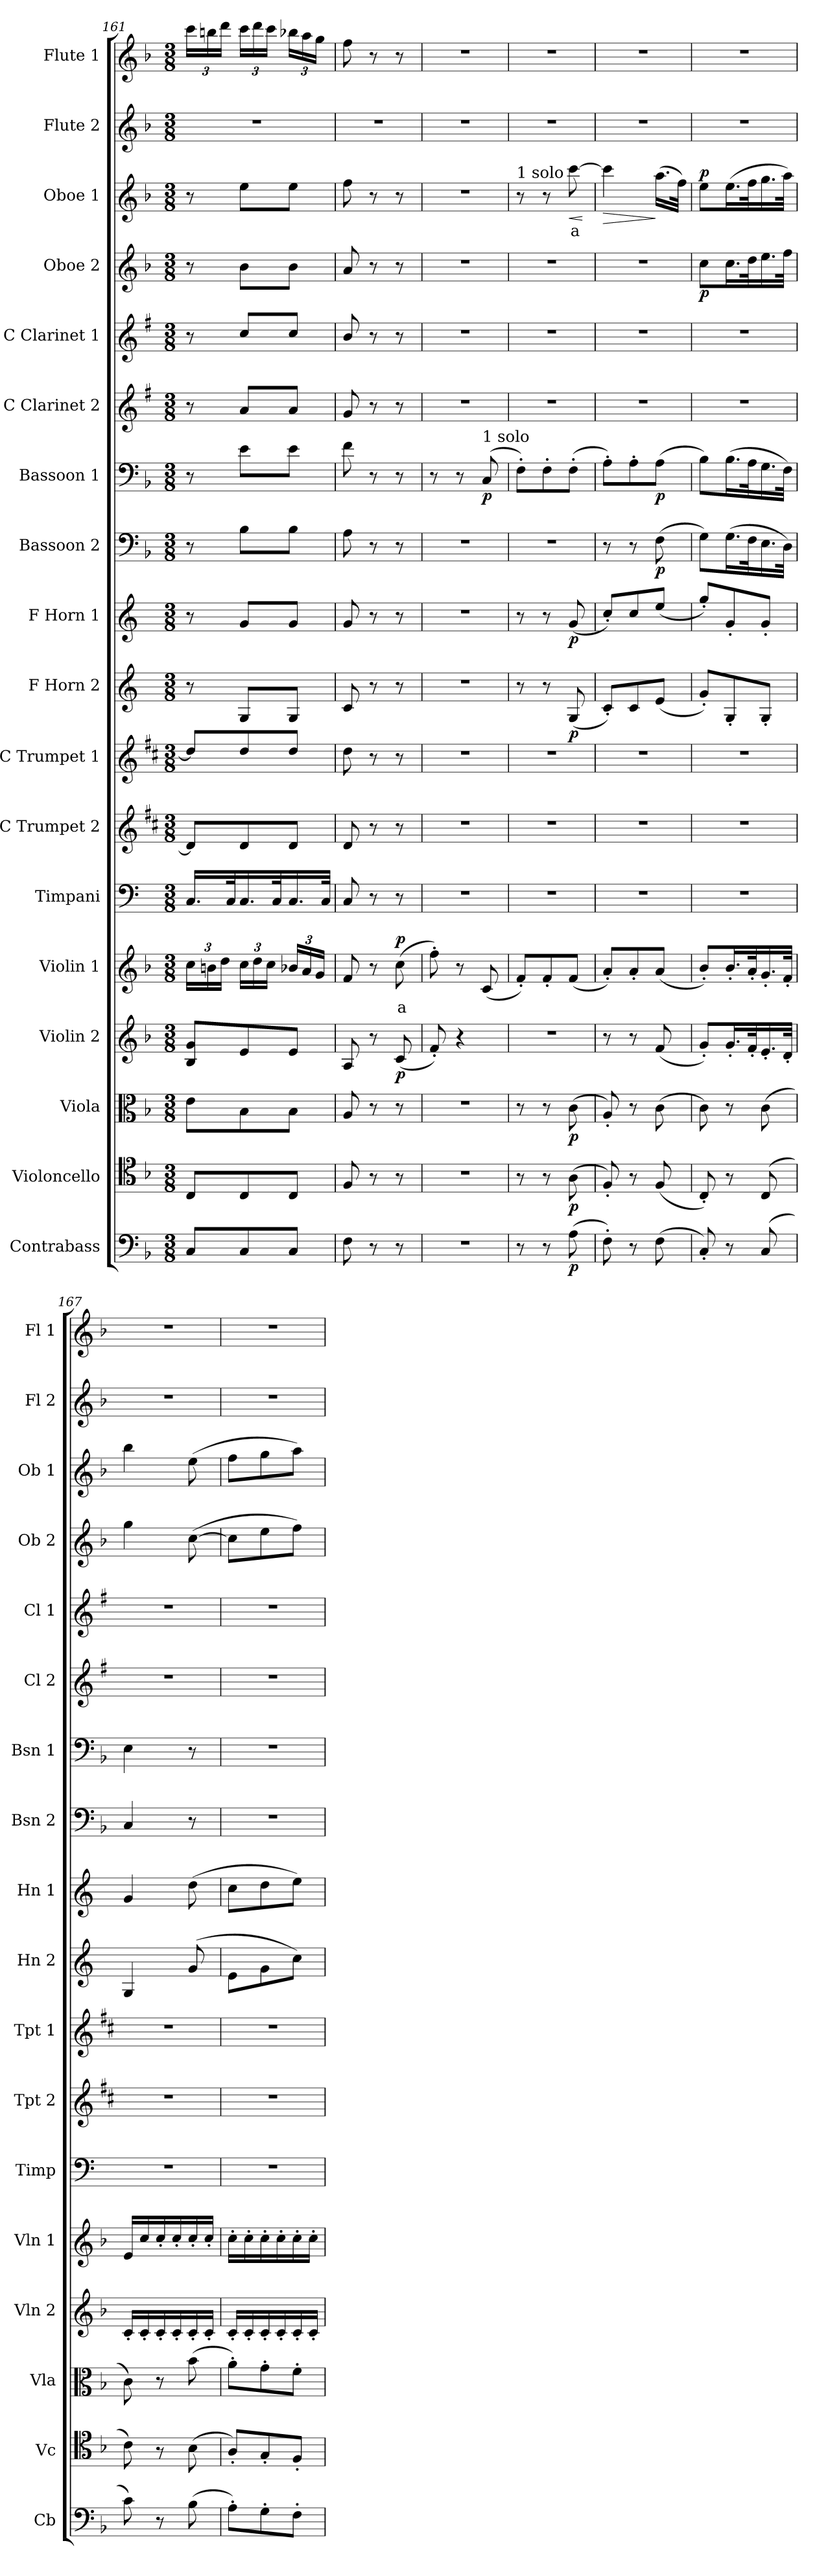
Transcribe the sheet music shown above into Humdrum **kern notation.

**kern	**dynam	**kern	**dynam	**kern	**dynam	**kern	**dynam	**kern	**text	**dynam	**kern	**kern	**kern	**kern	**dynam	**kern	**dynam	**kern	**dynam	**kern	**dynam	**kern	**kern	**kern	**dynam	**kern	**text	**dynam	**kern	**kern
*part18	*part18	*part17	*part17	*part16	*part16	*part15	*part15	*part14	*part14	*part14	*part13	*part12	*part11	*part10	*part10	*part9	*part9	*part8	*part8	*part7	*part7	*part6	*part5	*part4	*part4	*part3	*part3	*part3	*part2	*part1
*staff18	*staff18	*staff17	*staff17	*staff16	*staff16	*staff15	*staff15	*staff14	*staff14	*staff14	*staff13	*staff12	*staff11	*staff10	*staff10	*staff9	*staff9	*staff8	*staff8	*staff7	*staff7	*staff6	*staff5	*staff4	*staff4	*staff3	*staff3	*staff3	*staff2	*staff1
*I"Contrabass	*	*I"Violoncello	*	*I"Viola	*	*I"Violin 2	*	*I"Violin 1	*	*	*I"Timpani	*I"C Trumpet 2	*I"C Trumpet 1	*I"F Horn 2	*	*I"F Horn 1	*	*I"Bassoon 2	*	*I"Bassoon 1	*	*I"C Clarinet 2	*I"C Clarinet 1	*I"Oboe 2	*	*I"Oboe 1	*	*	*I"Flute 2	*I"Flute 1
*I'Cb	*	*I'Vc	*	*I'Vla	*	*I'Vln 2	*	*I'Vln 1	*	*	*I'Timp	*I'Tpt 2	*I'Tpt 1	*I'Hn 2	*	*I'Hn 1	*	*I'Bsn 2	*	*I'Bsn 1	*	*I'Cl 2	*I'Cl 1	*I'Ob 2	*	*I'Ob 1	*	*	*I'Fl 2	*I'Fl 1
!!LO:PB:g=z
*clefF4	*	*clefC4	*	*clefC3	*	*clefG2	*	*clefG2	*	*	*clefF4	*clefG2	*clefG2	*clefG2	*	*clefG2	*	*clefF4	*	*clefF4	*	*clefG2	*clefG2	*clefG2	*	*clefG2	*	*	*clefG2	*clefG2
*ITrd7c12	*	*	*	*	*	*	*	*	*	*	*	*ITrd1c2	*ITrd1c2	*ITrd4c7	*	*ITrd4c7	*	*	*	*	*	*ITrd1c2	*ITrd1c2	*	*	*	*	*	*	*
*k[b-]	*	*k[b-]	*	*k[b-]	*	*k[b-]	*	*k[b-]	*	*	*k[]	*k[]	*k[]	*k[b-]	*	*k[b-]	*	*k[b-]	*	*k[b-]	*	*k[b-]	*k[b-]	*k[b-]	*	*k[b-]	*	*	*k[b-]	*k[b-]
*F:	*	*F:	*	*F:	*	*F:	*	*F:	*	*	*	*	*	*	*	*	*	*F:	*	*F:	*	*F:	*F:	*F:	*	*F:	*	*	*F:	*F:
*M3/8	*	*M3/8	*	*M3/8	*	*M3/8	*	*M3/8	*	*	*M3/8	*M3/8	*M3/8	*M3/8	*	*M3/8	*	*M3/8	*	*M3/8	*	*M3/8	*M3/8	*M3/8	*	*M3/8	*	*	*M3/8	*M3/8
*	*	*	*	*	*	*	*	*Xbrackettup	*	*	*	*	*	*	*	*	*	*	*	*	*	*	*	*	*	*	*	*	*	*Xbrackettup
=161	=161	=161	=161	=161	=161	=161	=161	=161	=161	=161	=161	=161	=161	=161	=161	=161	=161	=161	=161	=161	=161	=161	=161	=161	=161	=161	=161	=161	=161	=161
8CC/L	.	8C/L	.	8e\L	.	8B-/ 8g/L	.	24cc\LL	.	.	16.C/LL	8c/L]	8cc/L]	8r	.	8r	.	8r	.	8r	.	8r	8r	8r	.	8r	.	.	4.r	24ccc\LL
.	.	.	.	.	.	.	.	24bn\	.	.	.	.	.	.	.	.	.	.	.	.	.	.	.	.	.	.	.	.	.	24bbn\
.	.	.	.	.	.	.	.	24dd\JJ	.	.	.	.	.	.	.	.	.	.	.	.	.	.	.	.	.	.	.	.	.	24ddd\JJ
.	.	.	.	.	.	.	.	.	.	.	32C/K	.	.	.	.	.	.	.	.	.	.	.	.	.	.	.	.	.	.	.
8CC/	.	8C/	.	8B-\	.	8e/	.	24cc\LL	.	.	16.C/	8c/	8cc/	8C/L	.	8c/L	.	8B-\L	.	8e\L	.	8g/L	8b-/L	8b-\L	.	8ee\L	.	.	.	24ccc\LL
.	.	.	.	.	.	.	.	24dd\	.	.	.	.	.	.	.	.	.	.	.	.	.	.	.	.	.	.	.	.	.	24ddd\
.	.	.	.	.	.	.	.	24cc\JJ	.	.	.	.	.	.	.	.	.	.	.	.	.	.	.	.	.	.	.	.	.	24ccc\JJ
.	.	.	.	.	.	.	.	.	.	.	32C/K	.	.	.	.	.	.	.	.	.	.	.	.	.	.	.	.	.	.	.
8CC/J	.	8C/J	.	8B-\J	.	8e/J	.	24b-X/LL	.	.	16.C/	8c/J	8cc/J	8C/J	.	8c/J	.	8B-\J	.	8e\J	.	8g/J	8b-/J	8b-\J	.	8ee\J	.	.	.	24bb-X\LL
.	.	.	.	.	.	.	.	24a/	.	.	.	.	.	.	.	.	.	.	.	.	.	.	.	.	.	.	.	.	.	24aa\
.	.	.	.	.	.	.	.	24g/JJ	.	.	.	.	.	.	.	.	.	.	.	.	.	.	.	.	.	.	.	.	.	24gg\JJ
.	.	.	.	.	.	.	.	.	.	.	32C/JJk	.	.	.	.	.	.	.	.	.	.	.	.	.	.	.	.	.	.	.
=162	=162	=162	=162	=162	=162	=162	=162	=162	=162	=162	=162	=162	=162	=162	=162	=162	=162	=162	=162	=162	=162	=162	=162	=162	=162	=162	=162	=162	=162	=162
8FF\	.	8F/	.	8A/	.	8A/	.	8f/	.	.	8C/	8c/	8cc\	8F/	.	8c/	.	8A\	.	8f\	.	8f/	8a/	8a/	.	8ff\	.	.	4.r	8ff\
8r	.	8r	.	8r	.	8r	.	8r	.	.	8r	8r	8r	8r	.	8r	.	8r	.	8r	.	8r	8r	8r	.	8r	.	.	.	8r
!	!	!	!	!	!	!	!LO:DY:b	!	!LO:LY:b:color=#FF0000	!LO:DY:b	!	!	!	!	!	!	!	!	!	!	!	!	!	!	!	!	!	!	!	!
8r	.	8r	.	8r	.	(8c/	p	(8cc\	a	p	8r	8r	8r	8r	.	8r	.	8r	.	8r	.	8r	8r	8r	.	8r	.	.	.	8r
=163	=163	=163	=163	=163	=163	=163	=163	=163	=163	=163	=163	=163	=163	=163	=163	=163	=163	=163	=163	=163	=163	=163	=163	=163	=163	=163	=163	=163	=163	=163
4.r	.	4.r	.	4.r	.	8f'/)	.	8ff'\)	.	.	4.r	4.r	4.r	4.r	.	4.r	.	4.r	.	8r	.	4.r	4.r	4.r	.	4.r	.	.	4.r	4.r
.	.	.	.	.	.	4r	.	8r	.	.	.	.	.	.	.	.	.	.	.	8r	.	.	.	.	.	.	.	.	.	.
!	!	!	!	!	!	!	!	!	!	!	!	!	!	!	!	!	!	!	!	!LO:TX:a:t=1 solo	!	!	!	!	!	!	!	!	!	!
!	!	!	!	!	!	!	!	!	!	!	!	!	!	!	!	!	!	!	!	!	!LO:DY:b	!	!	!	!	!	!	!	!	!
.	.	.	.	.	.	.	.	(8c/	.	.	.	.	.	.	.	.	.	.	.	(8C/	p	.	.	.	.	.	.	.	.	.
=164	=164	=164	=164	=164	=164	=164	=164	=164	=164	=164	=164	=164	=164	=164	=164	=164	=164	=164	=164	=164	=164	=164	=164	=164	=164	=164	=164	=164	=164	=164
!	!	!	!	!	!	!	!	!	!	!	!	!	!	!	!	!	!	!	!	!	!	!	!	!	!	!LO:TX:a:t=1 solo	!	!	!	!
8r	.	8r	.	8r	.	4.r	.	8f'/L)	.	.	4.r	4.r	4.r	8r	.	8r	.	4.r	.	8F'\L)	.	4.r	4.r	4.r	.	8r	.	.	4.r	4.r
8r	.	8r	.	8r	.	.	.	8f'/	.	.	.	.	.	8r	.	8r	.	.	.	8F'\	.	.	.	.	.	8r	.	.	.	.
!	!LO:DY:b	!	!LO:DY:b	!	!LO:DY:b	!	!	!	!	!	!	!	!	!	!LO:DY:b	!	!LO:DY:b	!	!	!	!	!	!	!	!	!	!LO:LY:b:color=#FF0000	!LO:HP:b	!	!
(8AA\	p	(8A\	p	(8c\	p	.	.	(8f/J	.	.	.	.	.	(8C/	p	(8c/	p	.	.	(8F'\J	.	.	.	.	.	[8ccc\	a	<	.	.
.	.	.	.	.	.	.	.	.	.	.	.	.	.	.	.	.	.	.	.	.	.	.	.	.	.	.	.	[	.	.
=165	=165	=165	=165	=165	=165	=165	=165	=165	=165	=165	=165	=165	=165	=165	=165	=165	=165	=165	=165	=165	=165	=165	=165	=165	=165	=165	=165	=165	=165	=165
!	!	!	!	!	!	!	!	!	!	!	!	!	!	!	!	!	!	!	!	!	!	!	!	!	!	!	!	!LO:HP:b	!	!
8FF'\)	.	8F'/)	.	8A'/)	.	8r	.	8a'/L)	.	.	4.r	4.r	4.r	8F'/L)	.	8f'/L)	.	8r	.	8A'\L)	.	4.r	4.r	4.r	.	4ccc\]	.	>	4.r	4.r
8r	.	8r	.	8r	.	8r	.	8a'/	.	.	.	.	.	8F/	.	8f/	.	8r	.	8A'\	.	.	.	.	.	.	.	.	.	.
!	!	!	!	!	!	!	!	!	!	!	!	!	!	!	!	!	!	!	!LO:DY:b	!	!LO:DY:b	!	!	!	!	!	!	!	!	!
(8FF\	.	(8F/	.	(8c\	.	(8f/	.	(8a/J	.	.	.	.	.	(8A/J	.	(8a/J	.	(8F\	p	(8A\J	p	.	.	.	.	(16.aa\LL	.	]	.	.
.	.	.	.	.	.	.	.	.	.	.	.	.	.	.	.	.	.	.	.	.	.	.	.	.	.	32ff\JJk)	.	.	.	.
=166	=166	=166	=166	=166	=166	=166	=166	=166	=166	=166	=166	=166	=166	=166	=166	=166	=166	=166	=166	=166	=166	=166	=166	=166	=166	=166	=166	=166	=166	=166
!	!	!	!	!	!	!	!	!	!	!	!	!	!	!	!	!	!	!	!	!	!	!	!	!	!LO:DY:b	!	!	!LO:DY:b	!	!
8CC'/)	.	8C'/)	.	8c\)	.	8g'/L)	.	8b-'/L)	.	.	4.r	4.r	4.r	8c'/L)	.	8cc'/L)	.	8G\L)	.	8B-\L)	.	4.r	4.r	8cc\L	p	8ee\L	.	p	4.r	4.r
8r	.	8r	.	8r	.	16.g'/L	.	16.b-'/L	.	.	.	.	.	8C'/	.	8c'/	.	(16.G\L	.	(16.B-\L	.	.	.	16.cc\L	.	(16.ee\L	.	.	.	.
.	.	.	.	.	.	32f'/K	.	32a'/K	.	.	.	.	.	.	.	.	.	32F\K	.	32A\K	.	.	.	32dd\K	.	32ff\K	.	.	.	.
(8CC/	.	(8C/	.	(8c\	.	16.e'/	.	16.g'/	.	.	.	.	.	8C'/J	.	8c'/J	.	16.E\	.	16.G\	.	.	.	16.ee\	.	16.gg\	.	.	.	.
.	.	.	.	.	.	32d'/JJk	.	32f'/JJk	.	.	.	.	.	.	.	.	.	32D\JJk)	.	32F\JJk)	.	.	.	32ff\JJk	.	32aa\JJk)	.	.	.	.
=167	=167	=167	=167	=167	=167	=167	=167	=167	=167	=167	=167	=167	=167	=167	=167	=167	=167	=167	=167	=167	=167	=167	=167	=167	=167	=167	=167	=167	=167	=167
8C\)	.	8c\)	.	8c\)	.	16c'/LL	.	16e/LL	.	.	4.r	4.r	4.r	4C/	.	4c/	.	4C/	.	4E\	.	4.r	4.r	4gg\	.	4bb-\	.	.	4.r	4.r
.	.	.	.	.	.	16c'/	.	16cc/	.	.	.	.	.	.	.	.	.	.	.	.	.	.	.	.	.	.	.	.	.	.
8r	.	8r	.	8r	.	16c'/	.	16cc'/	.	.	.	.	.	.	.	.	.	.	.	.	.	.	.	.	.	.	.	.	.	.
.	.	.	.	.	.	16c'/	.	16cc'/	.	.	.	.	.	.	.	.	.	.	.	.	.	.	.	.	.	.	.	.	.	.
(8BB-\	.	(8B-\	.	(8b-\	.	16c'/	.	16cc'/	.	.	.	.	.	(8c/	.	(8g\	.	8r	.	8r	.	.	.	([8cc\	.	(8ee\	.	.	.	.
.	.	.	.	.	.	16c'/JJ	.	16cc'/JJ	.	.	.	.	.	.	.	.	.	.	.	.	.	.	.	.	.	.	.	.	.	.
=168	=168	=168	=168	=168	=168	=168	=168	=168	=168	=168	=168	=168	=168	=168	=168	=168	=168	=168	=168	=168	=168	=168	=168	=168	=168	=168	=168	=168	=168	=168
8AA'\L)	.	8A'/L)	.	8a'\L)	.	16c'/LL	.	16cc'\LL	.	.	4.r	4.r	4.r	8A\L	.	8f\L	.	4.r	.	4.r	.	4.r	4.r	8cc\L]	.	8ff\L	.	.	4.r	4.r
.	.	.	.	.	.	16c'/	.	16cc'\	.	.	.	.	.	.	.	.	.	.	.	.	.	.	.	.	.	.	.	.	.	.
8GG'\	.	8G'/	.	8g'\	.	16c'/	.	16cc'\	.	.	.	.	.	8c\	.	8g\	.	.	.	.	.	.	.	8ee\	.	8gg\	.	.	.	.
.	.	.	.	.	.	16c'/	.	16cc'\	.	.	.	.	.	.	.	.	.	.	.	.	.	.	.	.	.	.	.	.	.	.
8FF'\J	.	8F'/J	.	8f'\J	.	16c'/	.	16cc'\	.	.	.	.	.	8f\J)	.	8a\J)	.	.	.	.	.	.	.	8ff\J)	.	8aa\J)	.	.	.	.
.	.	.	.	.	.	16c'/JJ	.	16cc'\JJ	.	.	.	.	.	.	.	.	.	.	.	.	.	.	.	.	.	.	.	.	.	.
=	=	=	=	=	=	=	=	=	=	=	=	=	=	=	=	=	=	=	=	=	=	=	=	=	=	=	=	=	=	=
*-	*-	*-	*-	*-	*-	*-	*-	*-	*-	*-	*-	*-	*-	*-	*-	*-	*-	*-	*-	*-	*-	*-	*-	*-	*-	*-	*-	*-	*-	*-
